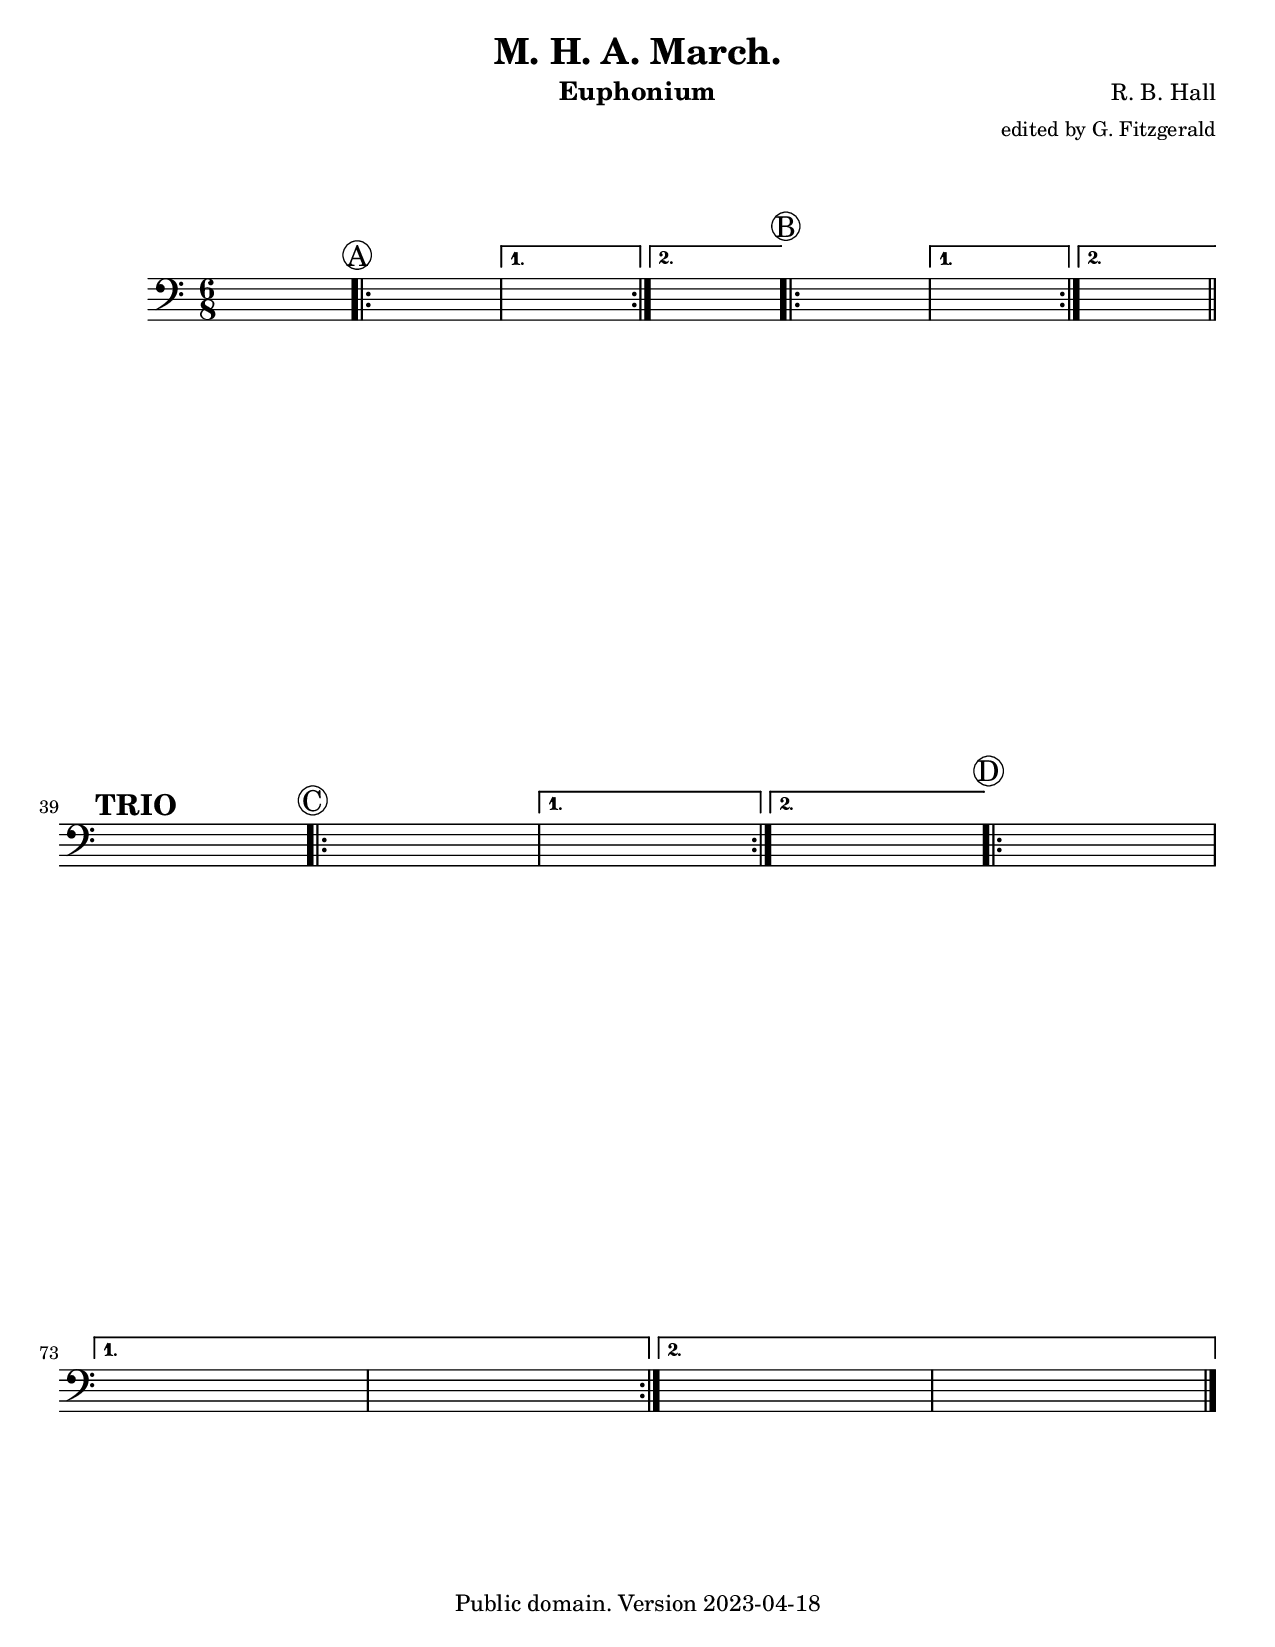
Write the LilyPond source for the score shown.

\version "2.24.1"
\include "MHAMarch.ly"

\paper {
  #(set-paper-size "letter")
  ragged-last-bottom = ##f
  ragged-bottom = ##f
}

\header {
  instrument = "Euphonium"
}

\score {
  \new Staff  { 
    \set Staff.midiInstrument = "trombone"

    \clef bass 
    << \rehearsalMarks 
       \transpose c bes,, \baritoneTC >>
  }
  
  \layout { }
  \midi {
    \tempo 4. = 120
  }
}